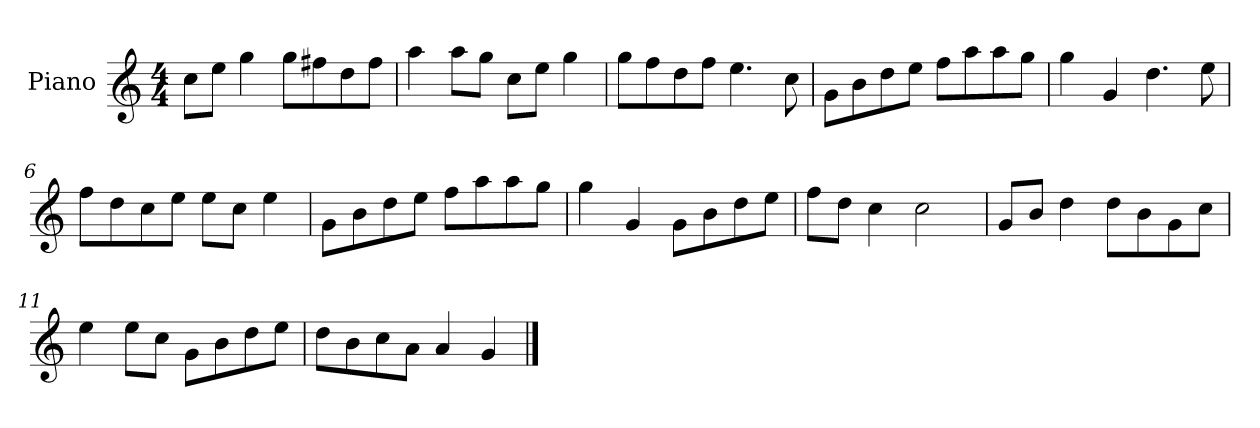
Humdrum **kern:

**kern
*part1
*staff1
*I"Piano
*I'P-no
*clefG2
*k[]
*M4/4
*MM90
=1
8cc\L
8ee\J
4gg\
8gg\L
8ff#X\
8dd\
8ff#\J
=2
4aa\
8aa\L
8gg\J
8cc\L
8ee\J
4gg\
=3
8gg\L
8ff\
8dd\
8ff\J
4.ee\
8cc\
=4
8g\L
8b\
8dd\
8ee\J
8ff\L
8aa\
8aa\
8gg\J
=5
4gg\
4g/
4.dd\
8ee\
!!LO:LB:g=z
=6
8ff\L
8dd\
8cc\
8ee\J
8ee\L
8cc\J
4ee\
=7
8g\L
8b\
8dd\
8ee\J
8ff\L
8aa\
8aa\
8gg\J
=8
4gg\
4g/
8g\L
8b\
8dd\
8ee\J
=9
8ff\L
8dd\J
4cc\
2cc\
=10
8g/L
8b/J
4dd\
8dd\L
8b\
8g\
8cc\J
=11
4ee\
8ee\L
8cc\J
8g\L
8b\
8dd\
8ee\J
!!LO:LB:g=z
=12
8dd\L
8b\
8cc\
8a\J
4a/
4g/
==
*-
